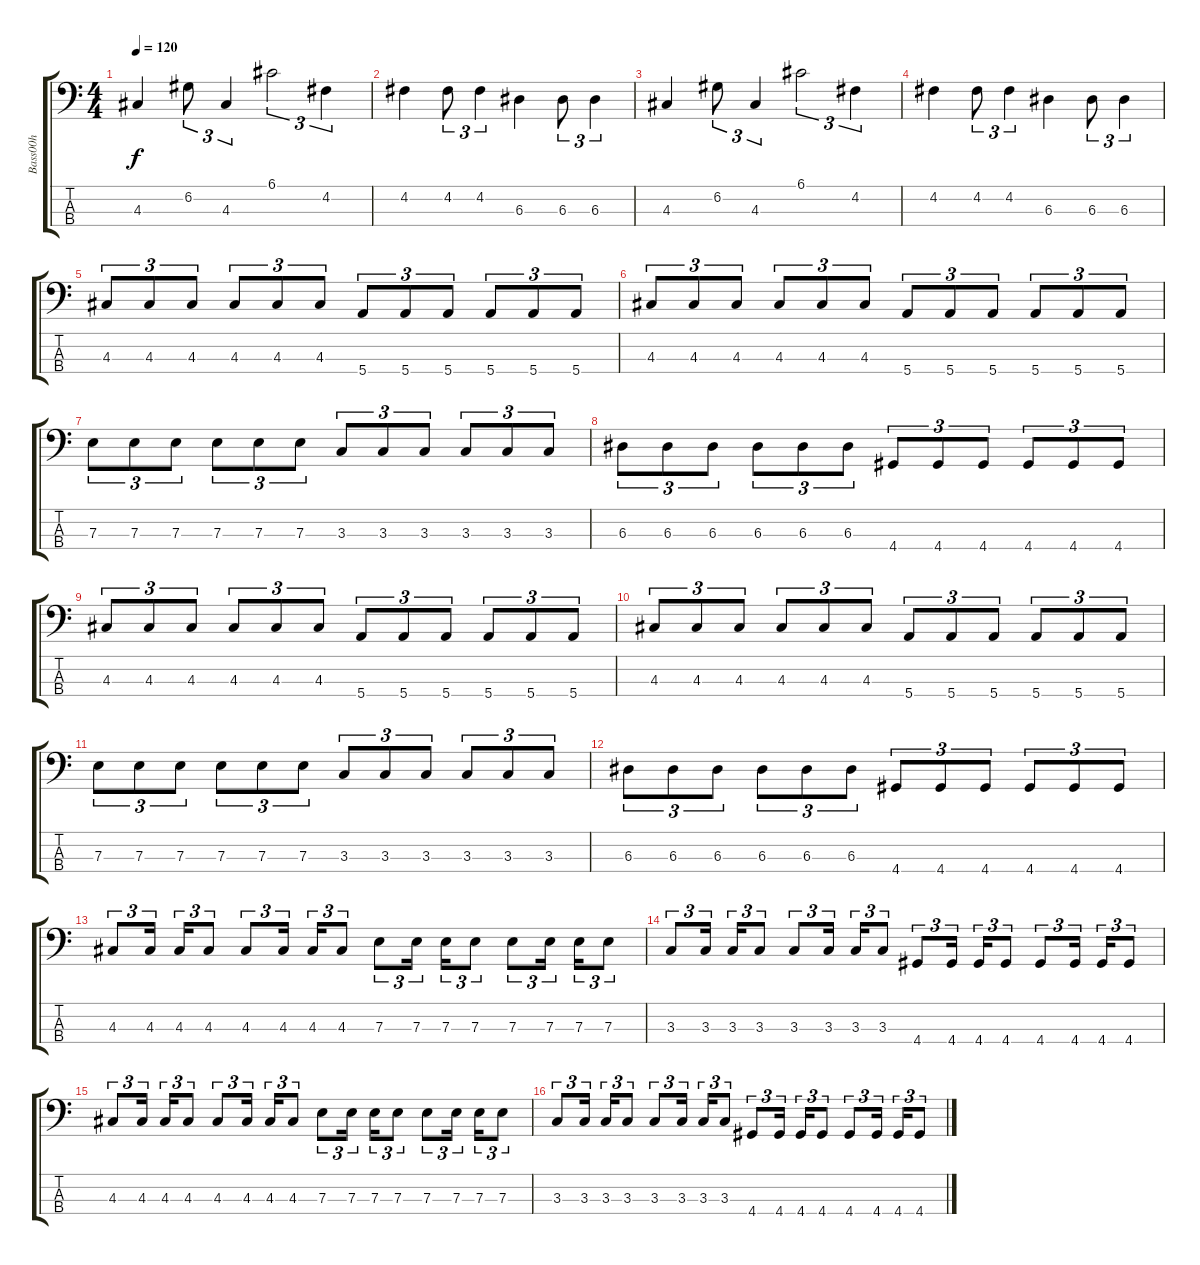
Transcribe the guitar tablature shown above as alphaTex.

\track ("Bass00h" "Bass00h") {instrument electricbassfinger}
\staff {score tabs}
\tuning (G2 D2 A1 E1) {hide}
\ts (4 4)
\tempo 120
\clef f4
\ks c
4.3.4{dy f} 6.2.8{tu (3 2)} 4.3.4{tu (3 2)} 6.1.2{tu (3 2)} 4.2.4{tu (3 2)} |
4.2.4 4.2.8{tu (3 2)} 4.2.4{tu (3 2)} 6.3.4 6.3.8{tu (3 2)} 6.3.4{tu (3 2)} |
4.3.4 6.2.8{tu (3 2)} 4.3.4{tu (3 2)} 6.1.2{tu (3 2)} 4.2.4{tu (3 2)} |
4.2.4 4.2.8{tu (3 2)} 4.2.4{tu (3 2)} 6.3.4 6.3.8{tu (3 2)} 6.3.4{tu (3 2)} |
4.3.8{tu (3 2)} 4.3.8{tu (3 2)} 4.3.8{tu (3 2)} 4.3.8{tu (3 2)} 4.3.8{tu (3 2)} 4.3.8{tu (3 2)} 5.4.8{tu (3 2)} 5.4.8{tu (3 2)} 5.4.8{tu (3 2)} 5.4.8{tu (3 2)} 5.4.8{tu (3 2)} 5.4.8{tu (3 2)} |
4.3.8{tu (3 2)} 4.3.8{tu (3 2)} 4.3.8{tu (3 2)} 4.3.8{tu (3 2)} 4.3.8{tu (3 2)} 4.3.8{tu (3 2)} 5.4.8{tu (3 2)} 5.4.8{tu (3 2)} 5.4.8{tu (3 2)} 5.4.8{tu (3 2)} 5.4.8{tu (3 2)} 5.4.8{tu (3 2)} |
7.3.8{tu (3 2)} 7.3.8{tu (3 2)} 7.3.8{tu (3 2)} 7.3.8{tu (3 2)} 7.3.8{tu (3 2)} 7.3.8{tu (3 2)} 3.3.8{tu (3 2)} 3.3.8{tu (3 2)} 3.3.8{tu (3 2)} 3.3.8{tu (3 2)} 3.3.8{tu (3 2)} 3.3.8{tu (3 2)} |
6.3.8{tu (3 2)} 6.3.8{tu (3 2)} 6.3.8{tu (3 2)} 6.3.8{tu (3 2)} 6.3.8{tu (3 2)} 6.3.8{tu (3 2)} 4.4.8{tu (3 2)} 4.4.8{tu (3 2)} 4.4.8{tu (3 2)} 4.4.8{tu (3 2)} 4.4.8{tu (3 2)} 4.4.8{tu (3 2)} |
4.3.8{tu (3 2)} 4.3.8{tu (3 2)} 4.3.8{tu (3 2)} 4.3.8{tu (3 2)} 4.3.8{tu (3 2)} 4.3.8{tu (3 2)} 5.4.8{tu (3 2)} 5.4.8{tu (3 2)} 5.4.8{tu (3 2)} 5.4.8{tu (3 2)} 5.4.8{tu (3 2)} 5.4.8{tu (3 2)} |
4.3.8{tu (3 2)} 4.3.8{tu (3 2)} 4.3.8{tu (3 2)} 4.3.8{tu (3 2)} 4.3.8{tu (3 2)} 4.3.8{tu (3 2)} 5.4.8{tu (3 2)} 5.4.8{tu (3 2)} 5.4.8{tu (3 2)} 5.4.8{tu (3 2)} 5.4.8{tu (3 2)} 5.4.8{tu (3 2)} |
7.3.8{tu (3 2)} 7.3.8{tu (3 2)} 7.3.8{tu (3 2)} 7.3.8{tu (3 2)} 7.3.8{tu (3 2)} 7.3.8{tu (3 2)} 3.3.8{tu (3 2)} 3.3.8{tu (3 2)} 3.3.8{tu (3 2)} 3.3.8{tu (3 2)} 3.3.8{tu (3 2)} 3.3.8{tu (3 2)} |
6.3.8{tu (3 2)} 6.3.8{tu (3 2)} 6.3.8{tu (3 2)} 6.3.8{tu (3 2)} 6.3.8{tu (3 2)} 6.3.8{tu (3 2)} 4.4.8{tu (3 2)} 4.4.8{tu (3 2)} 4.4.8{tu (3 2)} 4.4.8{tu (3 2)} 4.4.8{tu (3 2)} 4.4.8{tu (3 2)} |
4.3.8{tu (3 2)} 4.3.16{tu (3 2) beam splitsecondary} 4.3.16{tu (3 2)} 4.3.8{tu (3 2)} 4.3.8{tu (3 2)} 4.3.16{tu (3 2) beam splitsecondary} 4.3.16{tu (3 2)} 4.3.8{tu (3 2)} 7.3.8{tu (3 2)} 7.3.16{tu (3 2) beam splitsecondary} 7.3.16{tu (3 2)} 7.3.8{tu (3 2)} 7.3.8{tu (3 2)} 7.3.16{tu (3 2) beam splitsecondary} 7.3.16{tu (3 2)} 7.3.8{tu (3 2)} |
3.3.8{tu (3 2)} 3.3.16{tu (3 2) beam splitsecondary} 3.3.16{tu (3 2)} 3.3.8{tu (3 2)} 3.3.8{tu (3 2)} 3.3.16{tu (3 2) beam splitsecondary} 3.3.16{tu (3 2)} 3.3.8{tu (3 2)} 4.4.8{tu (3 2)} 4.4.16{tu (3 2) beam splitsecondary} 4.4.16{tu (3 2)} 4.4.8{tu (3 2)} 4.4.8{tu (3 2)} 4.4.16{tu (3 2) beam splitsecondary} 4.4.16{tu (3 2)} 4.4.8{tu (3 2)} |
4.3.8{tu (3 2)} 4.3.16{tu (3 2) beam splitsecondary} 4.3.16{tu (3 2)} 4.3.8{tu (3 2)} 4.3.8{tu (3 2)} 4.3.16{tu (3 2) beam splitsecondary} 4.3.16{tu (3 2)} 4.3.8{tu (3 2)} 7.3.8{tu (3 2)} 7.3.16{tu (3 2) beam splitsecondary} 7.3.16{tu (3 2)} 7.3.8{tu (3 2)} 7.3.8{tu (3 2)} 7.3.16{tu (3 2) beam splitsecondary} 7.3.16{tu (3 2)} 7.3.8{tu (3 2)} |
3.3.8{tu (3 2)} 3.3.16{tu (3 2) beam splitsecondary} 3.3.16{tu (3 2)} 3.3.8{tu (3 2)} 3.3.8{tu (3 2)} 3.3.16{tu (3 2) beam splitsecondary} 3.3.16{tu (3 2)} 3.3.8{tu (3 2)} 4.4.8{tu (3 2)} 4.4.16{tu (3 2) beam splitsecondary} 4.4.16{tu (3 2)} 4.4.8{tu (3 2)} 4.4.8{tu (3 2)} 4.4.16{tu (3 2) beam splitsecondary} 4.4.16{tu (3 2)} 4.4.8{tu (3 2)}
